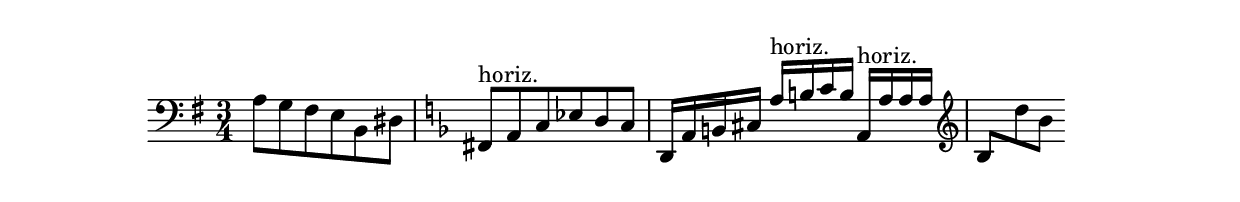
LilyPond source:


\version "2.1.22"
\header{

texidoc = "Concave beams should be horizontal. Informally spoken,
  concave refers to the shape of the notes that are opposite a
  beam. If an up-beam has high notes on its center stems, then we call
  it concave.  This example shows borderline cases. Only the beams
  that are marked `horiz' should be printed horizontally.  " }


%{
 However, what exactly
it is that makes a beam concave is still unclear.

Beams 1 and 3 should be sloped, 2 and 4 should be horizontal.  Two
sane attempts of calculating concaveness of a beam fail to distinguish
beams this way."
%}


\score{
  \notes\relative c'{

%% This case seems easy: second beam should be horizontal.
    
    %% SCS-I Menuet I, m15
    %% sloped
    %% slope = -0.5ss
    %% concaveness: 0.06
    \clef bass
    \time 3/4
    \key g\major
    a8 g fis e b dis
    
    %% SCS-I Menuet II, m20
    %% horizontal
    %% slope = 0
    %% concaveness: 0.09
    \key f\major
    fis,^"horiz." a c es d c

%%% Sarabande: the first beam, obviously more concave, is not horizontal,
%%% but is matched with the next beam in the piece: context.
    
    %% Sarabande: m24
    %% sloped
    %% concaveness: 0.00
    \stemUp
     d,16[ a' b cis]

    %% Sarabande: m25
    %% horizontal
    %% concaveness:a: 0.12
     a'16[^"horiz." b c b]
    
% Hmm.  Concaveness of both: 1.75
%     %% SCS-VI Prelude, m81
%     %% slope = 0.0
%     \stemBoth
%     \key d\major
%      e,8[ cis a']
    
%     %% SCS-VI Prelude, m82
%     %% slope = 0.1ss (possibly b.o. context?)
%      g,[ e' cis]

    
%%% Han-Wen: this should be concave
     a,16[^"horiz." a' a a]

    \clef treble

%%%% This should not be concave (hwn)
    \stemUp bes8[  \stemDown d'8 bes8]  
  }
  \paper{
    raggedright = ##t
  }
}

%% Local variables:
%% LilyPond-indent-level:2
%% End:
